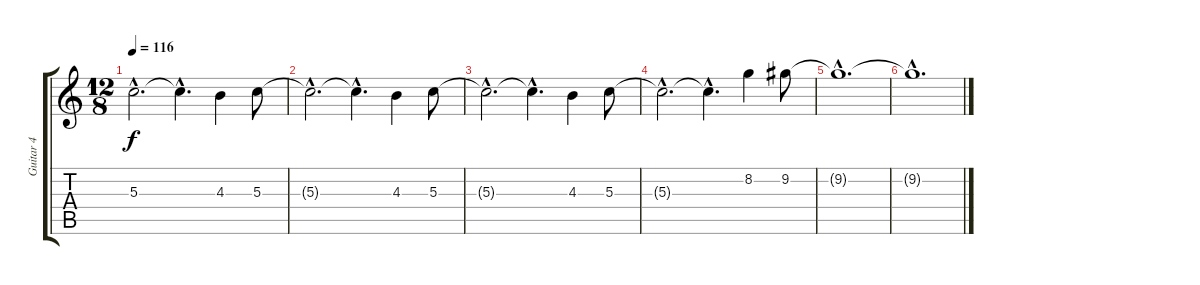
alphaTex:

\track ("Guitar 4" "Guitar 4") {instrument electricguitarclean}
\staff {score tabs}
\tuning (E4 B3 G3 D3 A2 E2) {hide}
\ts (12 8)
\tempo 116
\clef g2
\ks c
5.3{hac t}.2{d dy f} 5.3{hac t}.4{d} 4.3.4 5.3.8 |
5.3{hac t}.2{d} 5.3{hac t}.4{d} 4.3.4 5.3.8 |
5.3{hac t}.2{d} 5.3{hac t}.4{d} 4.3.4 5.3.8 |
5.3{hac t}.2{d} 5.3{hac t}.4{d} 8.2.4 9.2.8 |
9.2{hac t}.1{d} |
9.2{hac t}.1{d}
